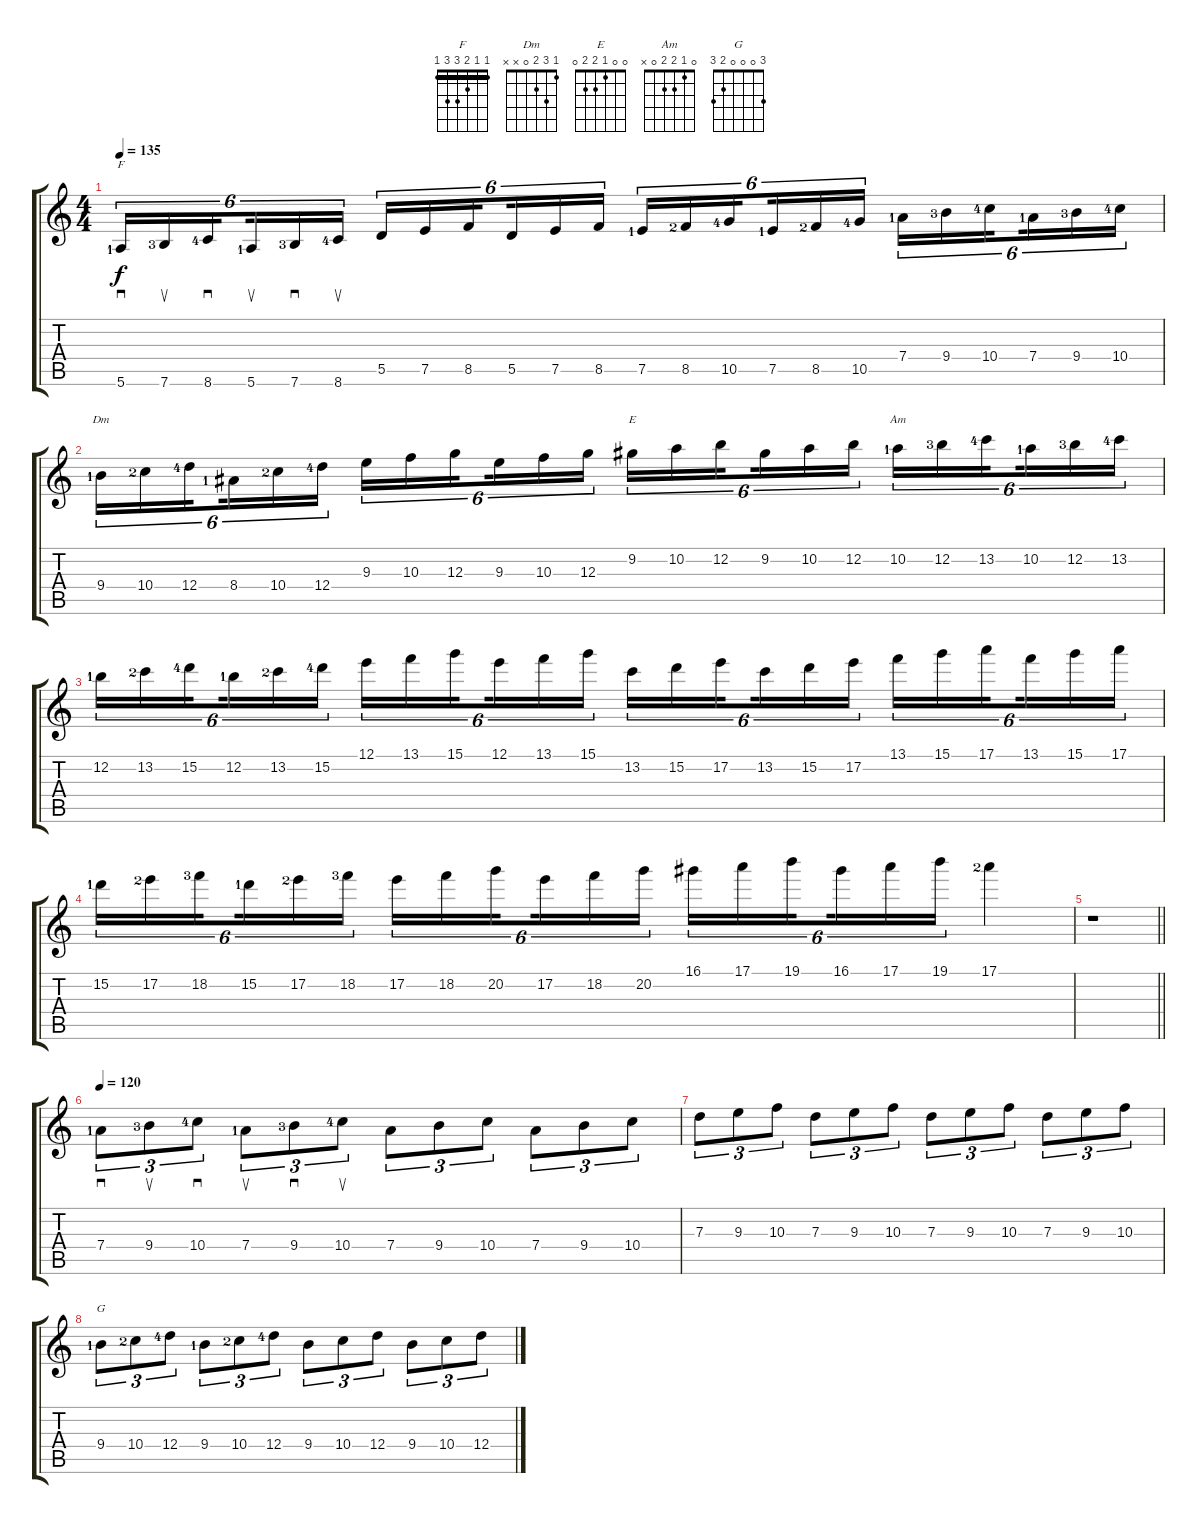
\track "" {instrument overdrivenguitar}
\staff {score tabs}
\tuning (E4 B3 G3 D3 A2 E2) {hide}
\chord ("F" 1 1 2 3 3 1) {barre 1}
\chord ("Dm" 1 3 2 0 x x)
\chord ("E" 0 0 1 2 2 0)
\chord ("Am" 0 1 2 2 0 x)
\chord ("G" 3 0 0 0 2 3)
\ts (4 4)
\section ("" "")
\tempo 135
\clef g2
\ks c
5.6{lf 2}.16{sd tu (6 4) ch "F" dy f} 7.6{lf 4}.16{su tu (6 4)} 8.6{lf 5}.16{sd tu (6 4) beam splitsecondary} 5.6{lf 2}.16{su tu (6 4)} 7.6{lf 4}.16{sd tu (6 4)} 8.6{lf 5}.16{su tu (6 4)} 5.5.16{tu (6 4)} 7.5.16{tu (6 4)} 8.5.16{tu (6 4) beam splitsecondary} 5.5.16{tu (6 4)} 7.5.16{tu (6 4)} 8.5.16{tu (6 4)} 7.5{lf 2}.16{tu (6 4)} 8.5{lf 3}.16{tu (6 4)} 10.5{lf 5}.16{tu (6 4) beam splitsecondary} 7.5{lf 2}.16{tu (6 4)} 8.5{lf 3}.16{tu (6 4)} 10.5{lf 5}.16{tu (6 4)} 7.4{lf 2}.16{tu (6 4)} 9.4{lf 4}.16{tu (6 4)} 10.4{lf 5}.16{tu (6 4) beam splitsecondary} 7.4{lf 2}.16{tu (6 4)} 9.4{lf 4}.16{tu (6 4)} 10.4{lf 5}.16{tu (6 4)} |
9.4{lf 2}.16{tu (6 4) ch "Dm"} 10.4{lf 3}.16{tu (6 4)} 12.4{lf 5}.16{tu (6 4) beam splitsecondary} 8.4{lf 2}.16{tu (6 4)} 10.4{lf 3}.16{tu (6 4)} 12.4{lf 5}.16{tu (6 4)} 9.3.16{tu (6 4)} 10.3.16{tu (6 4)} 12.3.16{tu (6 4) beam splitsecondary} 9.3.16{tu (6 4)} 10.3.16{tu (6 4)} 12.3.16{tu (6 4)} 9.2.16{tu (6 4) ch "E"} 10.2.16{tu (6 4)} 12.2.16{tu (6 4) beam splitsecondary} 9.2.16{tu (6 4)} 10.2.16{tu (6 4)} 12.2.16{tu (6 4)} 10.2{lf 2}.16{tu (6 4) ch "Am"} 12.2{lf 4}.16{tu (6 4)} 13.2{lf 5}.16{tu (6 4) beam splitsecondary} 10.2{lf 2}.16{tu (6 4)} 12.2{lf 4}.16{tu (6 4)} 13.2{lf 5}.16{tu (6 4)} |
12.2{lf 2}.16{tu (6 4)} 13.2{lf 3}.16{tu (6 4)} 15.2{lf 5}.16{tu (6 4) beam splitsecondary} 12.2{lf 2}.16{tu (6 4)} 13.2{lf 3}.16{tu (6 4)} 15.2{lf 5}.16{tu (6 4)} 12.1.16{tu (6 4)} 13.1.16{tu (6 4)} 15.1.16{tu (6 4) beam splitsecondary} 12.1.16{tu (6 4)} 13.1.16{tu (6 4)} 15.1.16{tu (6 4)} 13.2.16{tu (6 4)} 15.2.16{tu (6 4)} 17.2.16{tu (6 4) beam splitsecondary} 13.2.16{tu (6 4)} 15.2.16{tu (6 4)} 17.2.16{tu (6 4)} 13.1.16{tu (6 4)} 15.1.16{tu (6 4)} 17.1.16{tu (6 4) beam splitsecondary} 13.1.16{tu (6 4)} 15.1.16{tu (6 4)} 17.1.16{tu (6 4)} |
15.2{lf 2}.16{tu (6 4)} 17.2{lf 3}.16{tu (6 4)} 18.2{lf 4}.16{tu (6 4) beam splitsecondary} 15.2{lf 2}.16{tu (6 4)} 17.2{lf 3}.16{tu (6 4)} 18.2{lf 4}.16{tu (6 4)} 17.2.16{tu (6 4)} 18.2.16{tu (6 4)} 20.2.16{tu (6 4) beam splitsecondary} 17.2.16{tu (6 4)} 18.2.16{tu (6 4)} 20.2.16{tu (6 4)} 16.1.16{tu (6 4)} 17.1.16{tu (6 4)} 19.1.16{tu (6 4) beam splitsecondary} 16.1.16{tu (6 4)} 17.1.16{tu (6 4)} 19.1.16{tu (6 4)} 17.1{lf 3}.4 |
\barLineRight lightlight
r.1 |
\section ("" "")
\tempo 120
7.4{lf 2}.8{sd tu (3 2)} 9.4{lf 4}.8{su tu (3 2)} 10.4{lf 5}.8{sd tu (3 2)} 7.4{lf 2}.8{su tu (3 2)} 9.4{lf 4}.8{sd tu (3 2)} 10.4{lf 5}.8{su tu (3 2)} 7.4.8{tu (3 2)} 9.4.8{tu (3 2)} 10.4.8{tu (3 2)} 7.4.8{tu (3 2)} 9.4.8{tu (3 2)} 10.4.8{tu (3 2)} |
7.3.8{tu (3 2)} 9.3.8{tu (3 2)} 10.3.8{tu (3 2)} 7.3.8{tu (3 2)} 9.3.8{tu (3 2)} 10.3.8{tu (3 2)} 7.3.8{tu (3 2)} 9.3.8{tu (3 2)} 10.3.8{tu (3 2)} 7.3.8{tu (3 2)} 9.3.8{tu (3 2)} 10.3.8{tu (3 2)} |
9.4{lf 2}.8{tu (3 2) ch "G"} 10.4{lf 3}.8{tu (3 2)} 12.4{lf 5}.8{tu (3 2)} 9.4{lf 2}.8{tu (3 2)} 10.4{lf 3}.8{tu (3 2)} 12.4{lf 5}.8{tu (3 2)} 9.4.8{tu (3 2)} 10.4.8{tu (3 2)} 12.4.8{tu (3 2)} 9.4.8{tu (3 2)} 10.4.8{tu (3 2)} 12.4.8{tu (3 2)}
